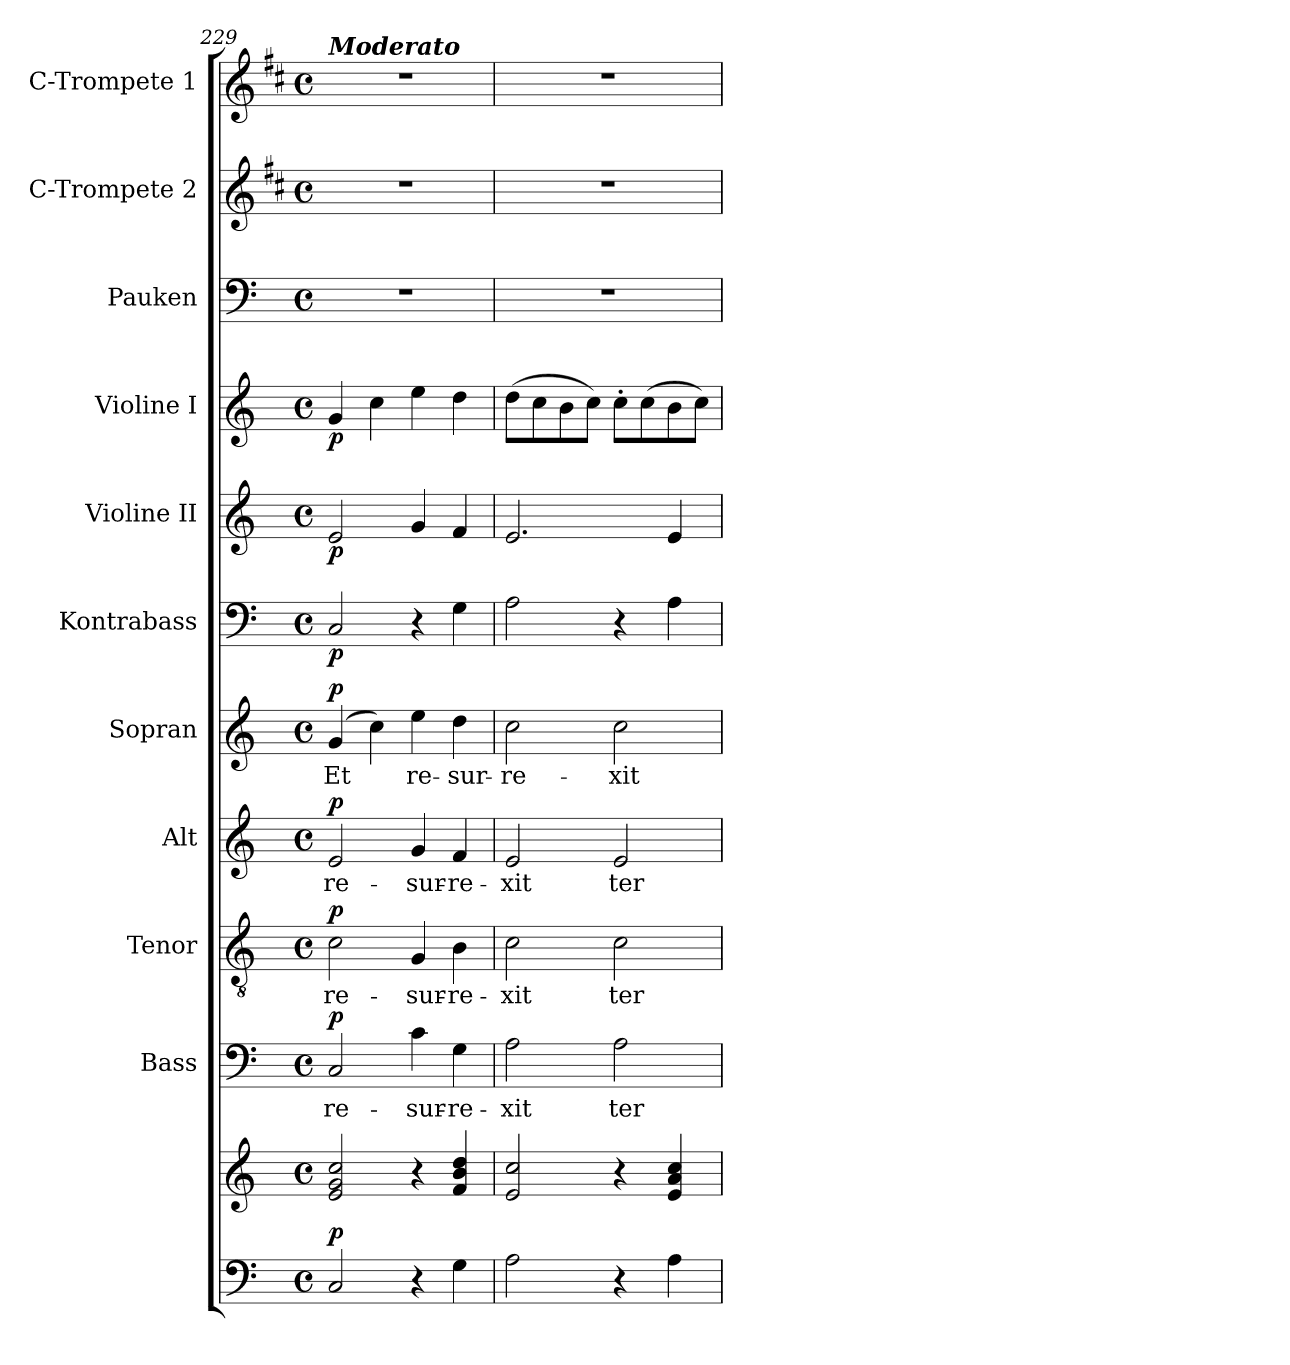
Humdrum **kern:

**kern	**kern	**dynam	**kern	**text	**dynam	**kern	**text	**dynam	**kern	**text	**dynam	**kern	**text	**dynam	**kern	**dynam	**kern	**dynam	**kern	**dynam	**kern	**kern	**kern
*part11	*part11	*part11	*part10	*part10	*part10	*part9	*part9	*part9	*part8	*part8	*part8	*part7	*part7	*part7	*part6	*part6	*part5	*part5	*part4	*part4	*part3	*part2	*part1
*staff12	*staff11	*staff11/12	*staff10	*staff10	*staff10	*staff9	*staff9	*staff9	*staff8	*staff8	*staff8	*staff7	*staff7	*staff7	*staff6	*staff6	*staff5	*staff5	*staff4	*staff4	*staff3	*staff2	*staff1
*	*	*	*I"Bass	*	*	*I"Tenor	*	*	*I"Alt	*	*	*I"Sopran	*	*	*I"Kontrabass	*	*I"Violine II	*	*I"Violine I	*	*I"Pauken	*I"C-Trompete 2	*I"C-Trompete 1
*	*	*	*I'B.	*	*	*I'T.	*	*	*I'A.	*	*	*I'S.	*	*	*I'Kb.	*	*I'Vl. II	*	*I'Vl. I	*	*I'Pk.	*I'C Trp. 2	*I'C Trp. 1
*clefF4	*clefG2	*	*clefF4	*	*	*clefGv2	*	*	*clefG2	*	*	*clefG2	*	*	*clefF4	*	*clefG2	*	*clefG2	*	*clefF4	*clefG2	*clefG2
*	*	*	*	*	*	*	*	*	*	*	*	*	*	*	*ITrd7c12	*	*	*	*	*	*	*ITrd1c2	*ITrd1c2
*k[]	*k[]	*	*k[]	*	*	*k[]	*	*	*k[]	*	*	*k[]	*	*	*k[]	*	*k[]	*	*k[]	*	*k[]	*k[]	*k[]
*C:	*C:	*	*C:	*	*	*C:	*	*	*C:	*	*	*C:	*	*	*C:	*	*C:	*	*C:	*	*C:	*C:	*C:
*M4/4	*M4/4	*	*M4/4	*	*	*M4/4	*	*	*M4/4	*	*	*M4/4	*	*	*M4/4	*	*M4/4	*	*M4/4	*	*M4/4	*M4/4	*M4/4
*met(c)	*met(c)	*	*met(c)	*	*	*met(c)	*	*	*met(c)	*	*	*met(c)	*	*	*met(c)	*	*met(c)	*	*met(c)	*	*met(c)	*met(c)	*met(c)
=229	=229	=229	=229	=229	=229	=229	=229	=229	=229	=229	=229	=229	=229	=229	=229	=229	=229	=229	=229	=229	=229	=229	=229
!	!	!	!	!	!	!	!	!	!	!	!	!	!	!	!	!	!	!	!	!	!	!	!LO:TX:a:Bi:t=Moderato
!	!	!LO:DY:a=2	!	!LO:LY:b	!LO:DY:a	!	!LO:LY:b	!LO:DY:a	!	!LO:LY:b	!LO:DY:a	!	!LO:LY:b	!LO:DY:a	!	!LO:DY:b	!	!LO:DY:b	!	!LO:DY:b	!	!	!
2C/	2e/ 2g/ 2cc/	p	2C/	re-	p	2c\	re-	p	2e/	re-	p	(4g/	Et	p	2CC/	p	2e/	p	4g/	p	1r	1r	1r
.	.	.	.	.	.	.	.	.	.	.	.	4cc\)	.	.	.	.	.	.	4cc\	.	.	.	.
!	!	!	!	!LO:LY:b	!	!	!LO:LY:b	!	!	!LO:LY:b	!	!	!LO:LY:b	!	!	!	!	!	!	!	!	!	!
4r	4r	.	4c\	-sur-	.	4G/	-sur-	.	4g/	-sur-	.	4ee\	re-	.	4r	.	4g/	.	4ee\	.	.	.	.
!	!	!	!	!LO:LY:b	!	!	!LO:LY:b	!	!	!LO:LY:b	!	!	!LO:LY:b	!	!	!	!	!	!	!	!	!	!
4G\	4f/ 4b/ 4dd/	.	4G\	-re-	.	4B\	-re-	.	4f/	-re-	.	4dd\	-sur-	.	4GG\	.	4f/	.	4dd\	.	.	.	.
=230	=230	=230	=230	=230	=230	=230	=230	=230	=230	=230	=230	=230	=230	=230	=230	=230	=230	=230	=230	=230	=230	=230	=230
!	!	!	!	!LO:LY:b	!	!	!LO:LY:b	!	!	!LO:LY:b	!	!	!LO:LY:b	!	!	!	!	!	!	!	!	!	!
2A\	2e/ 2cc/	.	2A\	-xit	.	2c\	-xit	.	2e/	-xit	.	2cc\	-re-	.	2AA\	.	2.e/	.	(>8dd\L	.	1r	1r	1r
.	.	.	.	.	.	.	.	.	.	.	.	.	.	.	.	.	.	.	8cc\	.	.	.	.
.	.	.	.	.	.	.	.	.	.	.	.	.	.	.	.	.	.	.	8b\	.	.	.	.
.	.	.	.	.	.	.	.	.	.	.	.	.	.	.	.	.	.	.	8cc\J)	.	.	.	.
!	!	!	!	!LO:LY:b	!	!	!LO:LY:b	!	!	!LO:LY:b	!	!	!LO:LY:b	!	!	!	!	!	!	!	!	!	!
4r	4r	.	2A\	ter-	.	2c\	ter-	.	2e/	ter-	.	2cc\	-xit	.	4r	.	.	.	8cc'>\L	.	.	.	.
.	.	.	.	.	.	.	.	.	.	.	.	.	.	.	.	.	.	.	(>8cc\	.	.	.	.
4A\	4e/ 4a/ 4cc/	.	.	.	.	.	.	.	.	.	.	.	.	.	4AA\	.	4e/	.	8b\	.	.	.	.
.	.	.	.	.	.	.	.	.	.	.	.	.	.	.	.	.	.	.	8cc\J)	.	.	.	.
=	=	=	=	=	=	=	=	=	=	=	=	=	=	=	=	=	=	=	=	=	=	=	=
*-	*-	*-	*-	*-	*-	*-	*-	*-	*-	*-	*-	*-	*-	*-	*-	*-	*-	*-	*-	*-	*-	*-	*-
